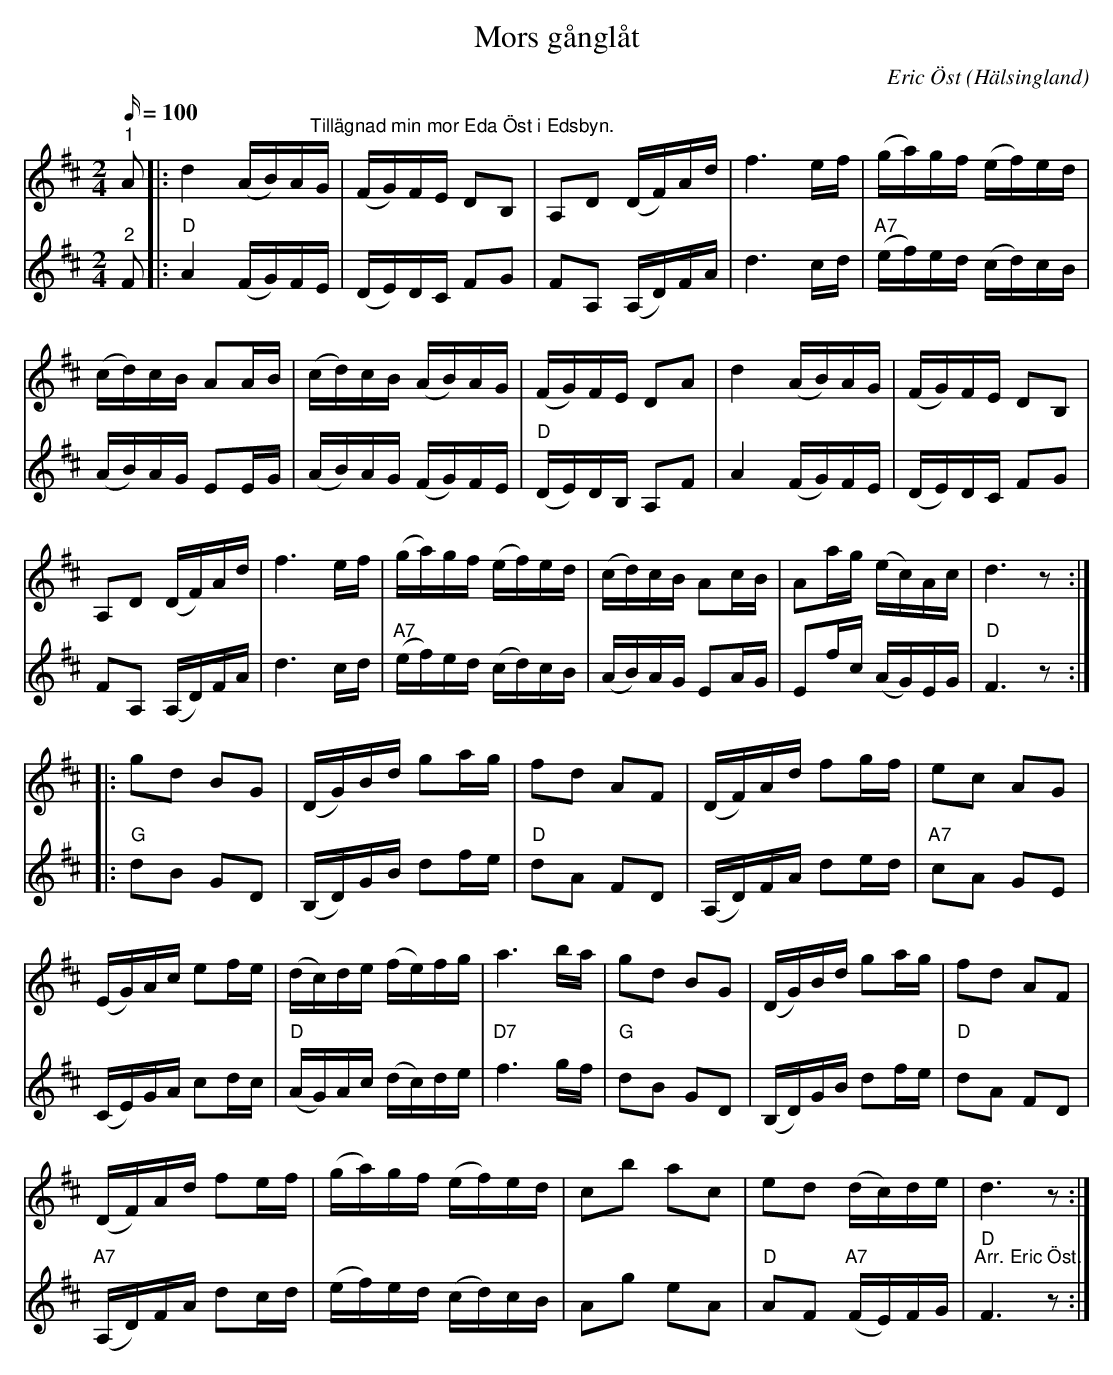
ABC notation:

X:1
T:Mors gånglåt
C:Eric Öst
O:Hälsingland
L:1/16
M:2/4
Q:100
K:D
V:1
"^1" A2 |: d4 (AB)A"^Tillägnad min mor Eda Öst i Edsbyn."G | (FG)FE D2B,2 | A,2D2 (DF)Ad | f6 ef | (ga)gf (ef)ed |
(cd)cB A2AB | (cd)cB (AB)AG | (FG)FE D2A2 | d4 (AB)AG | (FG)FE D2B,2 |
A,2D2 (DF)Ad | f6 ef | (ga)gf (ef)ed | (cd)cB A2cB | A2ag (ec)Ac | d6 z2 ::
g2d2 B2G2 | (DG)Bd g2ag | f2d2 A2F2 | (DF)Ad f2gf | e2c2 A2G2 |
(EG)Ac e2fe | (dc)de (fe)fg | a6 ba | g2d2 B2G2 | (DG)Bd g2ag | f2d2 A2F2 |
(DF)Ad f2ef | (ga)gf (ef)ed | c2b2 a2c2 | e2d2 (dc)de | d6 z2 :|
V:2
"^2" F2 |:"D" A4 (FG)FE | (DE)DC F2G2 | F2A,2 (A,D)FA | d6 cd | "A7"  (ef)ed (cd)cB |
(AB)AG E2EG | (AB)AG (FG)FE |"D" (DE)DB, A,2F2 | A4 (FG)FE | (DE)DC F2G2 |
F2A,2 (A,D)FA | d6 cd | "A7" (ef)ed (cd)cB | (AB)AG E2AG | E2fc (AG)EG |"D" F6 z2 ::
"G" d2B2 G2D2 | (B,D)GB d2fe | "D" d2A2 F2D2 | (A,D)FA d2ed |"A7" c2A2 G2E2 |
(CE)GA c2dc |"D" (AG)Ac (dc)de |"D7" f6 gf | "G" d2B2 G2D2 | (B,D)GB d2fe |
"D" d2A2 F2D2 | "A7" (A,D)FA d2cd | (ef)ed (cd)cB | A2g2 e2A2 | "D" A2F2"A7" (FE)FG |"D""^Arr. Eric Öst." F6 z2 :|
